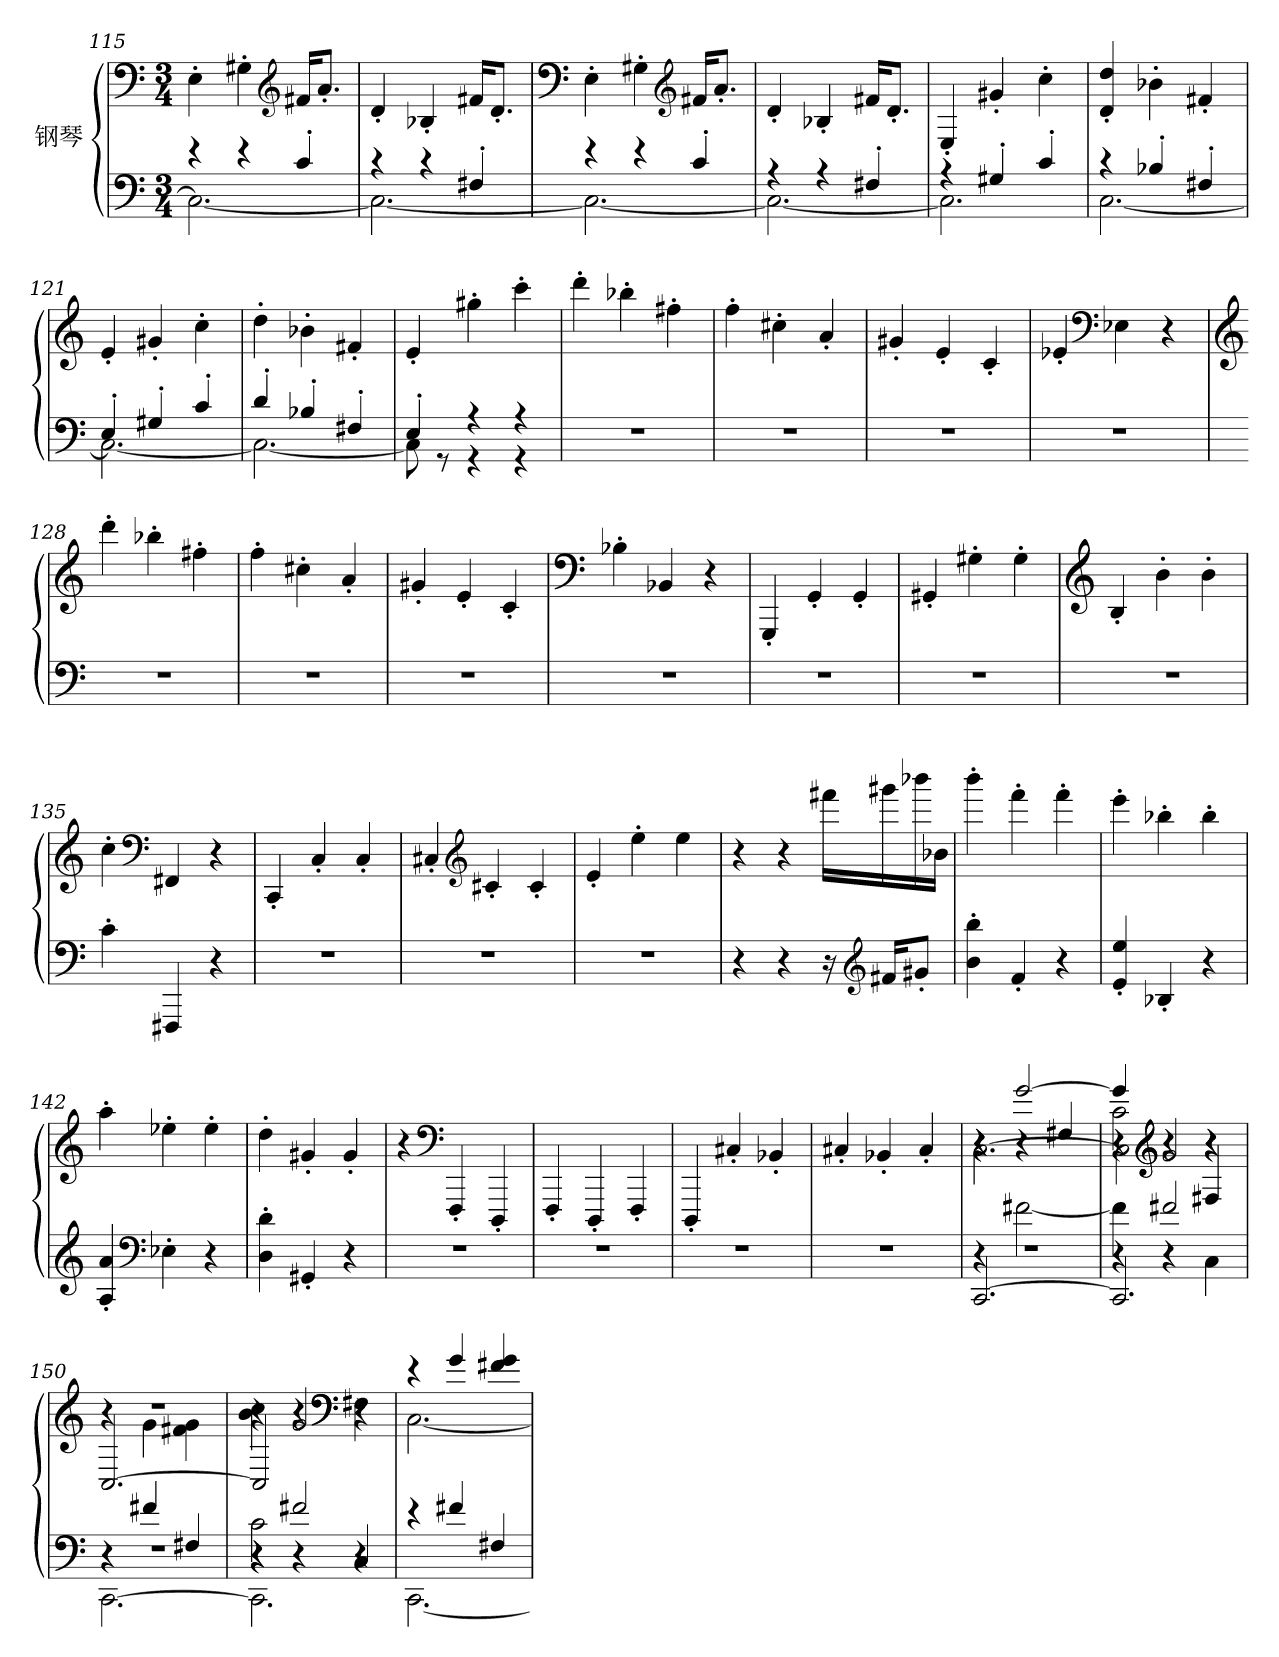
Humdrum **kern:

**kern	**kern
*part1	*part1
*staff2	*staff1
*I"钢琴	*
*clefF4	*clefF4
*k[]	*k[]
*M3/4	*M3/4
=115	=115
*^	*
4r	2.C\_	4E'\
4r	.	4G#X'\
*	*	*clefG2
4c'/	.	16f#X/KL
.	.	8.a'/J
=116	=116	=116
4r	2.C\_	4d'/
4r	.	4B-X'/
4F#X'/	.	16f#X/KL
.	.	8.d'/J
=117	=117	=117
*	*	*clefF4
4r	2.C\_	4E'\
4r	.	4G#X'\
*	*	*clefG2
4c'/	.	16f#X/KL
.	.	8.a'/J
!!LO:LB:g=z
=118	=118	=118
4r	2.C\_	4d'/
4r	.	4B-X'/
4F#X'/	.	16f#X/KL
.	.	8.d'/J
=119	=119	=119
4r	2.C\]	4E'/
4G#X'/	.	4g#X'/
4c'/	.	4cc'\
=120	=120	=120
4r	[2.C\	4d/' 4dd/'
4B-X'/	.	4b-X'\
4F#X'/	.	4f#X'/
=121	=121	=121
4E'/	2.C\_	4e'/
4G#X'/	.	4g#X'/
4c'/	.	4cc'\
=122	=122	=122
4d'/	2.C\_	4dd'\
4B-X'/	.	4b-X'\
4F#X'/	.	4f#X'/
=123	=123	=123
4E'/	8C\]	4e'/
.	8r	.
4r	4r	4gg#X'\
4r	4r	4ccc'\
*v	*v	*
=124	=124
2.r	4ddd'\
.	4bb-X'\
.	4ff#X'\
!!LO:LB:g=z
=125	=125
2.r	4ff'\
.	4cc#X'\
.	4a'/
=126	=126
2.r	4g#X'/
.	4e'/
.	4c'/
=127	=127
2.r	4e-X'/
*	*clefF4
.	4E-X\
.	4r
=128	=128
*	*clefG2
2.r	4ddd'\
.	4bb-X'\
.	4ff#X'\
=129	=129
2.r	4ff'\
.	4cc#X'\
.	4a'/
=130	=130
2.r	4g#X'/
.	4e'/
.	4c'/
=131	=131
*	*clefF4
2.r	4B-X'\
.	4BB-X/
.	4r
=132	=132
2.r	4GGG'/
.	4GG'/
.	4GG'/
!!LO:LB:g=z
=133	=133
2.r	4GG#X'/
.	4G#X'\
.	4G#'\
=134	=134
*	*clefG2
2.r	4B'/
.	4b'\
.	4b'\
=135	=135
4c'\	4cc'\
*	*clefF4
4FFF#X/	4FF#X/
4r	4r
=136	=136
2.r	4CC'/
.	4C'/
.	4C'/
=137	=137
2.r	4C#X'/
*	*clefG2
.	4c#X'/
.	4c#'/
=138	=138
2.r	4e'/
.	4ee'\
.	4ee\
=139	=139
4r	4r
4r	4r
16r	16fff#X\LL
*clefG2	*
16f#X/KL	16ggg#X\
8g#X'/J	16bbb-X\
.	16b-X\JJ
!!LO:LB:g=z
=140	=140
4b\' 4bb\'	4bbb'\
4f'/	4fff'\
4r	4fff'\
=141	=141
4e/' 4ee/'	4eee'\
4B-X'/	4bb-X'\
4r	4bb-'\
=142	=142
4A/' 4a/'	4aa'\
*clefF4	*
4E-X'\	4ee-X'\
4r	4ee-'\
=143	=143
4D\' 4d\'	4dd'\
4GG#X'/	4g#X'/
4r	4g#'/
=144	=144
2.r	4r
*	*clefF4
.	4FFF'/
.	4DDD'/
=145	=145
2.r	4FFF'/
.	4DDD'/
.	4FFF'/
=146	=146
2.r	4DDD'/
.	4C#X'/
.	4BB-X'/
=147	=147
2.r	4C#X'/
.	4BB-X'/
.	4C#'/
!!LO:PB:g=z
=148	=148
*^	*^
*	*^	*	*^
2.r	4r	[2.CC/	4r	4r	[2.C\
.	[2f#X\	.	[2g/	4r	.
.	.	.	.	4F#X/	.
=149	=149	=149	=149	=149	=149
*	*	*	*	*	*^
4r	4f#\]	2.CC/]	4g/]	2c\	4r	2C\]
*	*	*	*clefG2	*	*	*
2f#X/	4r	.	2g/	.	4r	.
.	4C\	.	.	4r	4F#X/	4r
*	*	*	*	*	*v	*v
=150	=150	=150	=150	=150	=150
2.r	4r	[2.CC\	2.r	4r	[2.C/
.	4f#X/	.	.	4g\	.
.	4F#X/	.	.	4f#X\ 4g\	.
=151	=151	=151	=151	=151	=151
*	*	*^	*	*	*
4r	2c\	4r	2.CC\]	4r	4b\ 4cc\	2C/]
2f#X/	.	4r	.	2g/	4r	.
*	*	*	*	*clefF4	*	*
.	4r	4C/	.	.	4F#X\	4r
*	*v	*v	*v	*	*	*
*	*	*	*v	*v
=152	=152	=152	=152
4r	[2.CC\	4r	[2.C\
4f#X/	.	4g/	.
4F#X/	.	4f#X/ 4g/	.
*v	*v	*	*
*	*v	*v
=	=
*-	*-
